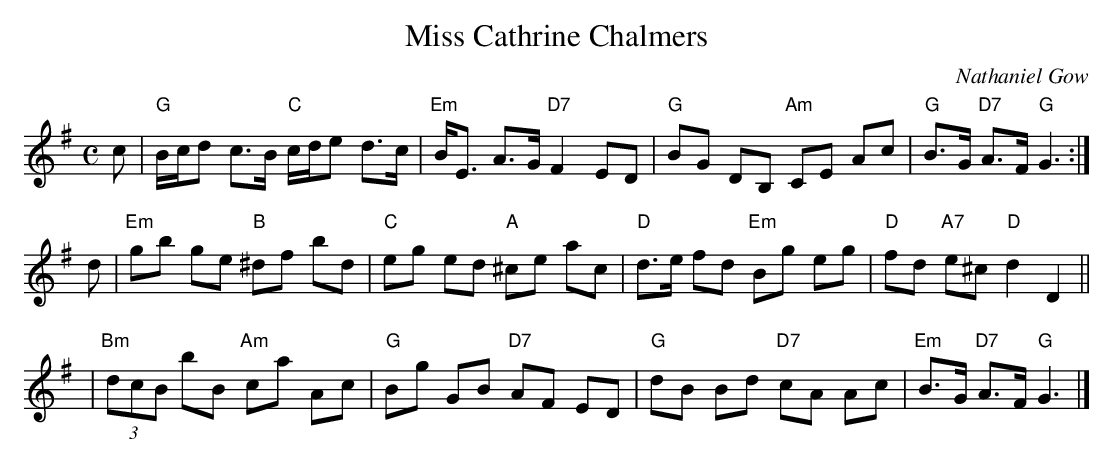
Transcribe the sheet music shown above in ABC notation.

X:1
T: Miss Cathrine Chalmers
C: Nathaniel Gow
M: C
L: 1/8
K: G
c \
| "G"B/c/d c>B "C"c/d/e d>c | "Em"B<E A>G "D7"F2 ED \
| "G"BG DB, "Am"CE Ac | "G"B>G "D7"A>F "G"G3 :|
d \
| "Em"gb ge "B"^df bd | "C"eg ed "A"^ce ac \
| "D"d>e fd "Em"Bg eg | "D"fd "A7"e^c "D"d2 D2 ||
| "Bm"(3dcB bB "Am"ca Ac | "G"Bg GB "D7"AF ED \
| "G"dB Bd "D7"cA Ac | "Em"B>G "D7"A>F "G"G3 |]
